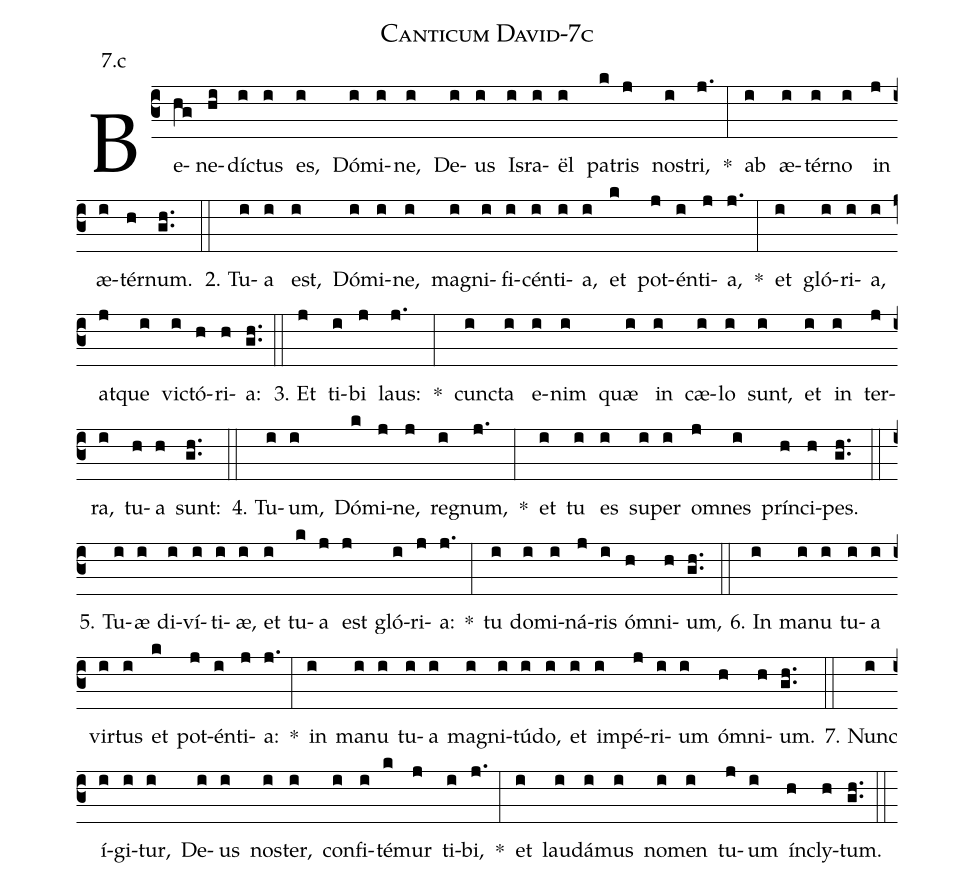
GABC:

name: Canticum David-7c;
annotation: 7.c;
%%
(c3)Be(hg)ne(hi)díc(i)tus(i) es,(i) Dó(i)mi(i)ne,(i) De(i)us(i) Is(i)ra(i)ël(i) pa(k)tris(j) nos(i)tri,(j.) *(:) ab(i) æ(i)tér(i)no(i) in(j) æ(i)tér(h)num.(gh..) (::)
2. Tu(i)a(i) est,(i) Dó(i)mi(i)ne,(i) ma(i)gni(i)fi(i)cén(i)ti(i)a,(i) et(k) pot(j)én(i)ti(j)a,(j.) *(:) et(i) gló(i)ri(i)a,(i) at(j)que(i) vic(i)tó(h)ri(h)a:(gh..) (::)
3. Et(j) ti(i)bi(j) laus:(j.) *(:) cunc(i)ta(i) e(i)nim(i) quæ(i) in(i) cæ(i)lo(i) sunt,(i) et(i) in(i) ter(j)ra,(i) tu(h)a(h) sunt:(gh..) (::)
4. Tu(i)um,(i) Dó(k)mi(j)ne,(j) re(i)gnum,(j.) *(:) et(i) tu(i) es(i) su(i)per(i) om(j)nes(i) prín(h)ci(h)pes.(gh..) (::)
5. Tu(i)æ(i) di(i)ví(i)ti(i)æ,(i) et(i) tu(k)a(j) est(j) gló(i)ri(j)a:(j.) *(:) tu(i) do(i)mi(i)ná(j)ris(i) óm(h)ni(h)um,(gh..) (::)
6. In(i) ma(i)nu(i) tu(i)a(i) vir(i)tus(i) et(k) pot(j)én(i)ti(j)a:(j.) *(:) in(i) ma(i)nu(i) tu(i)a(i) ma(i)gni(i)tú(i)do,(i) et(i) im(i)pé(j)ri(i)um(i) óm(h)ni(h)um.(gh..) (::)
7. Nunc(i) í(i)gi(i)tur,(i) De(i)us(i) nos(i)ter,(i) con(i)fi(i)té(k)mur(j) ti(i)bi,(j.) *(:) et(i) lau(i)dá(i)mus(i) no(i)men(i) tu(j)um(i) ín(h)cly(h)tum.(gh..) (::)
